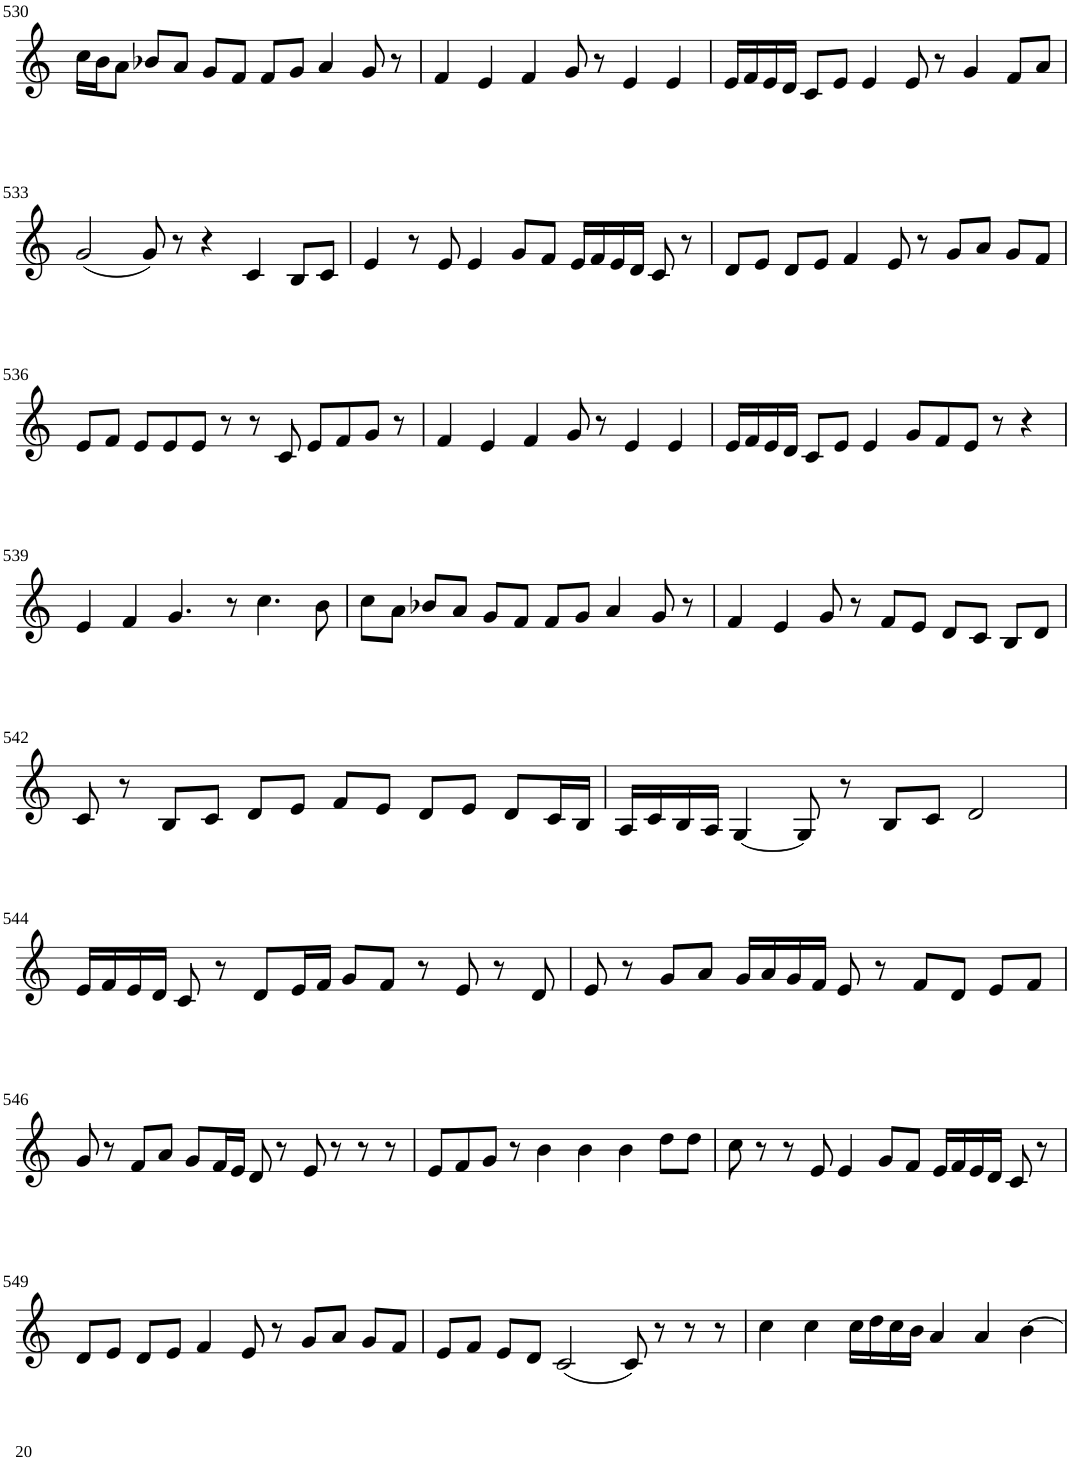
**kern
*part1
*staff1
*I"Violin
!!LO:PB:g=z
*clefG2
*k[]
*M6/4
=530
16cc\LL
16b\J
8a\J
8b-X/L
8a/J
8g/L
8f/J
8f/L
8g/J
4a/
8g/
8r
=531
4f/
4e/
4f/
8g/
8r
4e/
4e/
=532
16e/LL
16f/
16e/
16d/JJ
8c/L
8e/J
4e/
8e/
8r
4g/
8f/L
8a/J
!!LO:LB:g=z
=533
(2g/
8g/)
8r
4r
4c/
8B/L
8c/J
=534
4e/
8r
8e/
4e/
8g/L
8f/J
16e/LL
16f/
16e/
16d/JJ
8c/
8r
=535
8d/L
8e/J
8d/L
8e/J
4f/
8e/
8r
8g/L
8a/J
8g/L
8f/J
!!LO:LB:g=z
=536
8e/L
8f/J
8e/L
8e/
8e/J
8r
8r
8c/
8e/L
8f/
8g/J
8r
=537
4f/
4e/
4f/
8g/
8r
4e/
4e/
=538
16e/LL
16f/
16e/
16d/JJ
8c/L
8e/J
4e/
8g/L
8f/
8e/J
8r
4r
!!LO:LB:g=z
=539
4e/
4f/
4.g/
8r
4.cc\
8b\
=540
8cc\L
8a\J
8b-X/L
8a/J
8g/L
8f/J
8f/L
8g/J
4a/
8g/
8r
=541
4f/
4e/
8g/
8r
8f/L
8e/J
8d/L
8c/J
8B/L
8d/J
!!LO:LB:g=z
=542
8c/
8r
8B/L
8c/J
8d/L
8e/J
8f/L
8e/J
8d/L
8e/J
8d/L
16c/L
16B/JJ
=543
16A/LL
16c/
16B/
16A/JJ
[4G/
8G/]
8r
8B/L
8c/J
2d/
!!LO:LB:g=z
=544
16e/LL
16f/
16e/
16d/JJ
8c/
8r
8d/L
16e/L
16f/JJ
8g/L
8f/J
8r
8e/
8r
8d/
=545
8e/
8r
8g/L
8a/J
16g/LL
16a/
16g/
16f/JJ
8e/
8r
8f/L
8d/J
8e/L
8f/J
!!LO:LB:g=z
=546
8g/
8r
8f/L
8a/J
8g/L
16f/L
16e/JJ
8d/
8r
8e/
8r
8r
8r
=547
8e/L
8f/
8g/J
8r
4b\
4b\
4b\
8dd\L
8dd\J
=548
8cc\
8r
8r
8e/
4e/
8g/L
8f/J
16e/LL
16f/
16e/
16d/JJ
8c/
8r
!!LO:LB:g=z
=549
8d/L
8e/J
8d/L
8e/J
4f/
8e/
8r
8g/L
8a/J
8g/L
8f/J
=550
8e/L
8f/J
8e/L
8d/J
(2c/
8c/)
8r
8r
8r
=551
4cc\
4cc\
16cc\LL
16dd\
16cc\
16b\JJ
4a/
4a/
[4b\
=
*-
